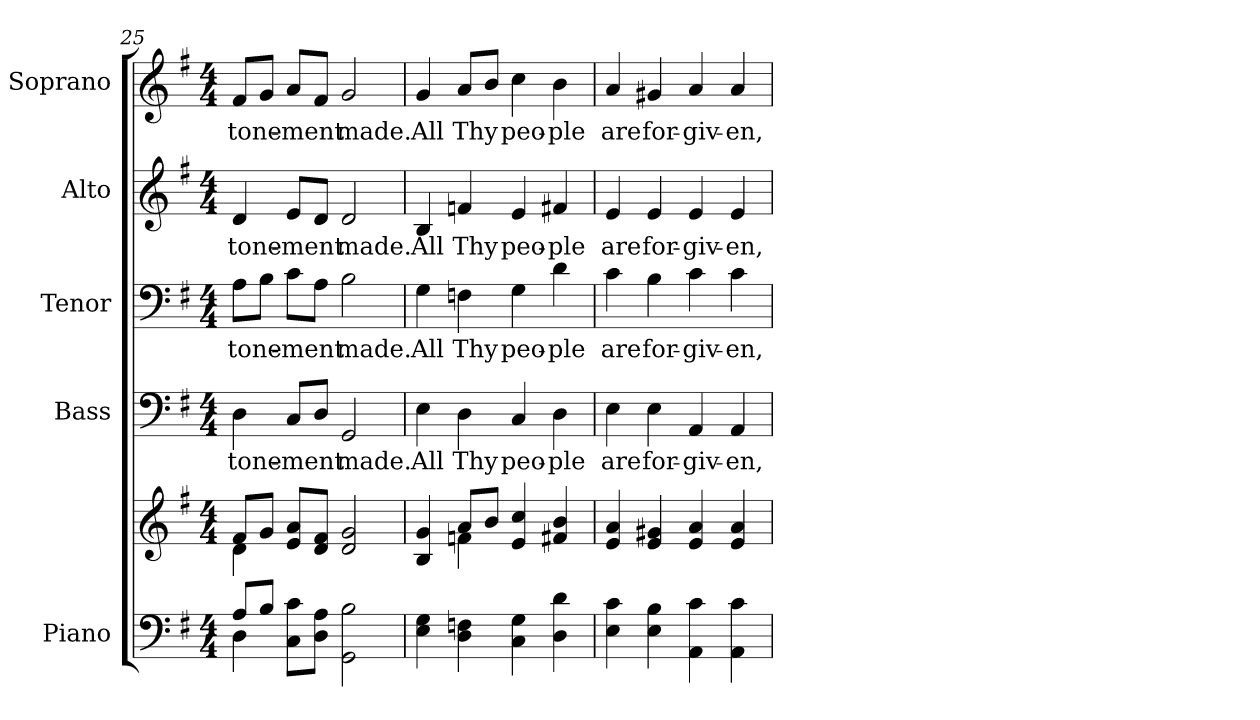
**kern	**kern	**kern	**text	**kern	**text	**kern	**text	**kern	**text
*part5	*part5	*part4	*part4	*part3	*part3	*part2	*part2	*part1	*part1
*staff6	*staff5	*staff4	*staff4	*staff3	*staff3	*staff2	*staff2	*staff1	*staff1
*I"Piano	*	*I"Bass	*	*I"Tenor	*	*I"Alto	*	*I"Soprano	*
*I'Pno.	*	*I'B.	*	*I'T.	*	*I'A.	*	*I'S.	*
!!LO:PB:g=z
*clefF4	*clefG2	*clefF4	*	*clefF4	*	*clefG2	*	*clefG2	*
*k[f#]	*k[f#]	*k[f#]	*	*k[f#]	*	*k[f#]	*	*k[f#]	*
*G:	*G:	*G:	*	*G:	*	*G:	*	*G:	*
*M4/4	*M4/4	*M4/4	*	*M4/4	*	*M4/4	*	*M4/4	*
=25	=25	=25	=25	=25	=25	=25	=25	=25	=25
*^	*^	*	*	*	*	*	*	*	*
!	!	!	!	!	!LO:LY:b:color=#000000	!	!	!	!	!	!
!	!	!	!	!	!	!	!LO:LY:b:color=#000000	!	!	!	!
!	!	!	!	!	!	!	!	!	!LO:LY:b:color=#000000	!	!
!	!	!	!	!	!	!	!	!	!	!	!LO:LY:b:color=#000000
8Ai/L	4Di\	8f#i/L	4di\	4Di\	-tone-	8Ai\L	-tone-	4di/	-tone-	8f#i/L	-tone-
8Bi/J	.	8gi/J	.	.	.	8Bi\J	.	.	.	8gi/J	.
!	!	!	!	!	!LO:LY:b:color=#000000	!	!	!	!	!	!
!	!	!	!	!	!	!	!LO:LY:b:color=#000000	!	!	!	!
!	!	!	!	!	!	!	!	!	!LO:LY:b:color=#000000	!	!
!	!	!	!	!	!	!	!	!	!	!	!LO:LY:b:color=#000000
8Ci\ 8ciL	4ryy	8ei/ 8aiL	4ryy	8Ci/L	-ment	8ci\L	-ment	8ei/L	-ment	8ai/L	-ment
8Di\ 8AiJ	.	8di/ 8f#iJ	.	8Di/J	.	8Ai\J	.	8di/J	.	8f#i/J	.
!	!	!	!	!	!LO:LY:b:color=#000000	!	!	!	!	!	!
!	!	!	!	!	!	!	!LO:LY:b:color=#000000	!	!	!	!
!	!	!	!	!	!	!	!	!	!LO:LY:b:color=#000000	!	!
!	!	!	!	!	!	!	!	!	!	!	!LO:LY:b:color=#000000
2GGi\ 2Bi	2ryy	2di/ 2gi	2ryy	2GGi/	made.	2Bi\	made.	2di/	made.	2gi/	made.
*v	*v	*	*	*	*	*	*	*	*	*	*
=26	=26	=26	=26	=26	=26	=26	=26	=26	=26	=26
*^	*	*	*	*	*	*	*	*	*	*
!	!	!	!	!	!LO:LY:b:color=#000000	!	!	!	!	!	!
*v	*v	*	*	*	*	*	*	*	*	*	*
*^	*	*	*	*	*	*	*	*	*	*
!	!	!	!	!	!	!	!LO:LY:b:color=#000000	!	!	!	!
*v	*v	*	*	*	*	*	*	*	*	*	*
*^	*	*	*	*	*	*	*	*	*	*
!	!	!	!	!	!	!	!	!	!LO:LY:b:color=#000000	!	!
*v	*v	*	*	*	*	*	*	*	*	*	*
*^	*	*	*	*	*	*	*	*	*	*
!	!	!	!	!	!	!	!	!	!	!	!LO:LY:b:color=#000000
*v	*v	*	*	*	*	*	*	*	*	*	*
4Ei\ 4Gi	4Bi/ 4gi	4ryy	4Ei\	All	4Gi\	All	4Bi/	All	4gi/	All
!	!	!	!	!LO:LY:b:color=#000000	!	!	!	!	!	!
!	!	!	!	!	!	!LO:LY:b:color=#000000	!	!	!	!
!	!	!	!	!	!	!	!	!LO:LY:b:color=#000000	!	!
!	!	!	!	!	!	!	!	!	!	!LO:LY:b:color=#000000
4Di\ 4Fni	8ai/L	4fni\	4Di\	Thy	4Fni\	Thy	4fni/	Thy	8ai/L	Thy
.	8bi/J	.	.	.	.	.	.	.	8bi/J	.
!	!	!	!	!LO:LY:b:color=#000000	!	!	!	!	!	!
!	!	!	!	!	!	!LO:LY:b:color=#000000	!	!	!	!
!	!	!	!	!	!	!	!	!LO:LY:b:color=#000000	!	!
!	!	!	!	!	!	!	!	!	!	!LO:LY:b:color=#000000
4Ci\ 4Gi	4ei/ 4cci	2ryy	4Ci/	peo-	4Gi\	peo-	4ei/	peo-	4cci\	peo-
!	!	!	!	!LO:LY:b:color=#000000	!	!	!	!	!	!
!	!	!	!	!	!	!LO:LY:b:color=#000000	!	!	!	!
!	!	!	!	!	!	!	!	!LO:LY:b:color=#000000	!	!
!	!	!	!	!	!	!	!	!	!	!LO:LY:b:color=#000000
4Di\ 4di	4f#Xi/ 4bi	.	4Di\	-ple	4di\	-ple	4f#Xi/	-ple	4bi\	-ple
*	*v	*v	*	*	*	*	*	*	*	*
!!LO:PB:g=z
=27	=27	=27	=27	=27	=27	=27	=27	=27	=27
!	!	!	!LO:LY:b:color=#000000	!	!	!	!	!	!
!	!	!	!	!	!LO:LY:b:color=#000000	!	!	!	!
!	!	!	!	!	!	!	!LO:LY:b:color=#000000	!	!
!	!	!	!	!	!	!	!	!	!LO:LY:b:color=#000000
4Ei\ 4ci	4ei/ 4ai	4Ei\	are	4ci\	are	4ei/	are	4ai/	are
!	!	!	!LO:LY:b:color=#000000	!	!	!	!	!	!
!	!	!	!	!	!LO:LY:b:color=#000000	!	!	!	!
!	!	!	!	!	!	!	!LO:LY:b:color=#000000	!	!
!	!	!	!	!	!	!	!	!	!LO:LY:b:color=#000000
4Ei\ 4Bi	4ei/ 4g#Xi	4Ei\	for-	4Bi\	for-	4ei/	for-	4g#Xi/	for-
!	!	!	!LO:LY:b:color=#000000	!	!	!	!	!	!
!	!	!	!	!	!LO:LY:b:color=#000000	!	!	!	!
!	!	!	!	!	!	!	!LO:LY:b:color=#000000	!	!
!	!	!	!	!	!	!	!	!	!LO:LY:b:color=#000000
4AAi\ 4ci	4ei/ 4ai	4AAi/	-giv-	4ci\	-giv-	4ei/	-giv-	4ai/	-giv-
!	!	!	!LO:LY:b:color=#000000	!	!	!	!	!	!
!	!	!	!	!	!LO:LY:b:color=#000000	!	!	!	!
!	!	!	!	!	!	!	!LO:LY:b:color=#000000	!	!
!	!	!	!	!	!	!	!	!	!LO:LY:b:color=#000000
4AAi\ 4ci	4ei/ 4ai	4AAi/	-en,	4ci\	-en,	4ei/	-en,	4ai/	-en,
=	=	=	=	=	=	=	=	=	=
*-	*-	*-	*-	*-	*-	*-	*-	*-	*-
